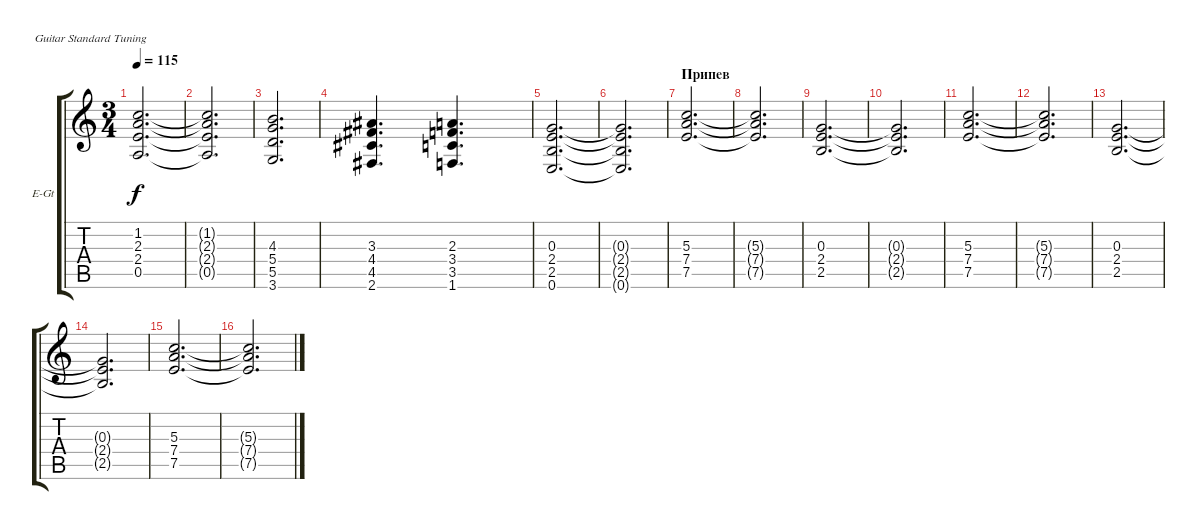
\defaultSystemsLayout 4
\bracketExtendMode groupsimilarinstruments
\firstSystemTrackNameOrientation horizontal
\otherSystemsTrackNameOrientation horizontal
\track ("А. Андреев" "E-Gt") {instrument electricguitarclean}
\staff {score tabs}
\tuning (E4 B3 G3 D3 A2 E2)
\ts (3 4)
\tempo 115
\clef g2
\scale
0.333333
\ks c
(1.2{t} 2.3{t} 2.4{t} 0.5{t}).2{d dy f} |
\scale
0.333333 (0.5{t} 2.4{t} 2.3{t} 1.2{t}).2{d} |
\scale
0.333333 (3.6 5.5 5.4 4.3).2{d} |
\scale
0.333333 (2.6 4.5 4.4 3.3).4{d} (2.3 3.4 3.5 1.6).4{d} |
\scale
0.333333 (0.6 2.5 2.4 0.3).2{d} |
\scale
0.333333 (0.3{t} 2.4{t} 2.5{t} 0.6{t}).2{d} |
\section ("" "Припев")
\scale
0.333333 (7.5 7.4 5.3).2{d} |
\scale
0.333333 (7.5{t} 7.4{t} 5.3{t}).2{d} |
\scale
0.333333 (2.5 2.4 0.3).2{d} |
\scale
0.333333 (2.5{t} 2.4{t} 0.3{t}).2{d} |
\scale
0.333333 (7.5 7.4 5.3).2{d} |
\scale
0.333333 (7.5{t} 7.4{t} 5.3{t}).2{d} |
\scale
0.333333 (2.5 2.4 0.3).2{d} |
\scale
0.333333 (2.5{t} 2.4{t} 0.3{t}).2{d} |
\scale
0.333333 (7.5 7.4 5.3).2{d} |
\scale
0.333333 (7.5{t} 7.4{t} 5.3{t}).2{d}
